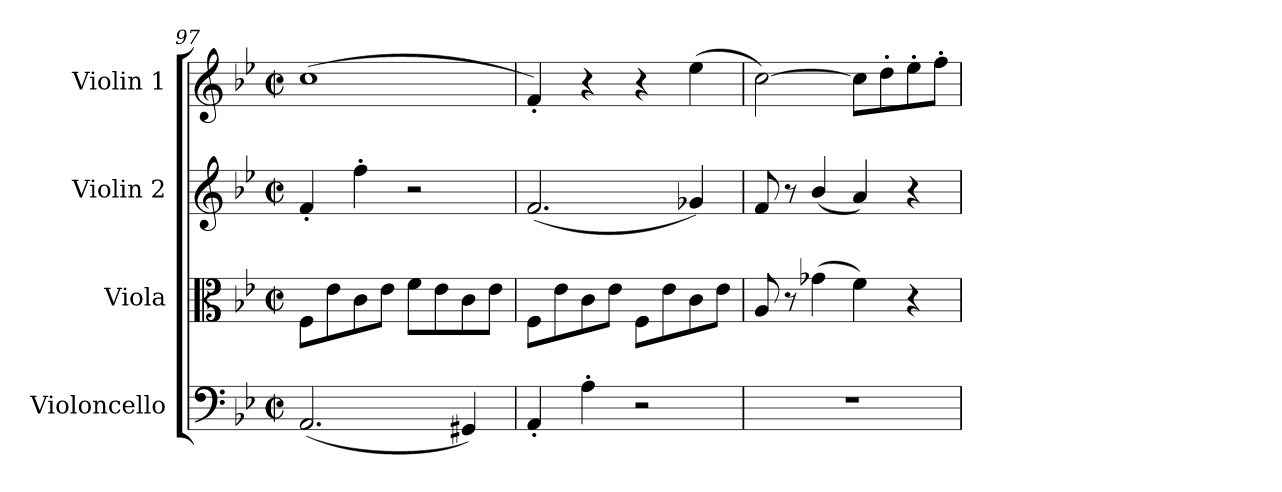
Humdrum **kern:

**kern	**kern	**kern	**kern
*part4	*part3	*part2	*part1
*staff4	*staff3	*staff2	*staff1
*I"Violoncello	*I"Viola	*I"Violin 2	*I"Violin 1
*I'Vc	*I'Vla	*I'Vln	*I'Vln
*clefF4	*clefC3	*clefG2	*clefG2
*k[b-e-]	*k[b-e-]	*k[b-e-]	*k[b-e-]
*M2/2	*M2/2	*M2/2	*M2/2
*met(c|)	*met(c|)	*met(c|)	*met(c|)
=97	=97	=97	=97
(2.AA/	8F\L	4f'/	(1cc
.	8e-\	.	.
.	8c\	4ff'\	.
.	8e-\J	.	.
.	8f\L	2r	.
.	8e-\	.	.
4GG#X/)	8c\	.	.
.	8e-\J	.	.
=98	=98	=98	=98
4AA'/	8F\L	(<2.f/	4f'/)
.	8e-\	.	.
4A'\	8c\	.	4r
.	8e-\J	.	.
2r	8F\L	.	4r
.	8e-\	.	.
.	8c\	4g-X/)	(>4ee-\
.	8e-\J	.	.
=99	=99	=99	=99
1r	8A/	8f/	[>2cc\)
.	8r	8r	.
.	(>4g-X\	(4b-/	.
.	4f\)	4a/)	8cc\L]
.	.	.	8dd'\
.	4r	4r	8ee-'\
.	.	.	8ff'\J
=	=	=	=
*-	*-	*-	*-
